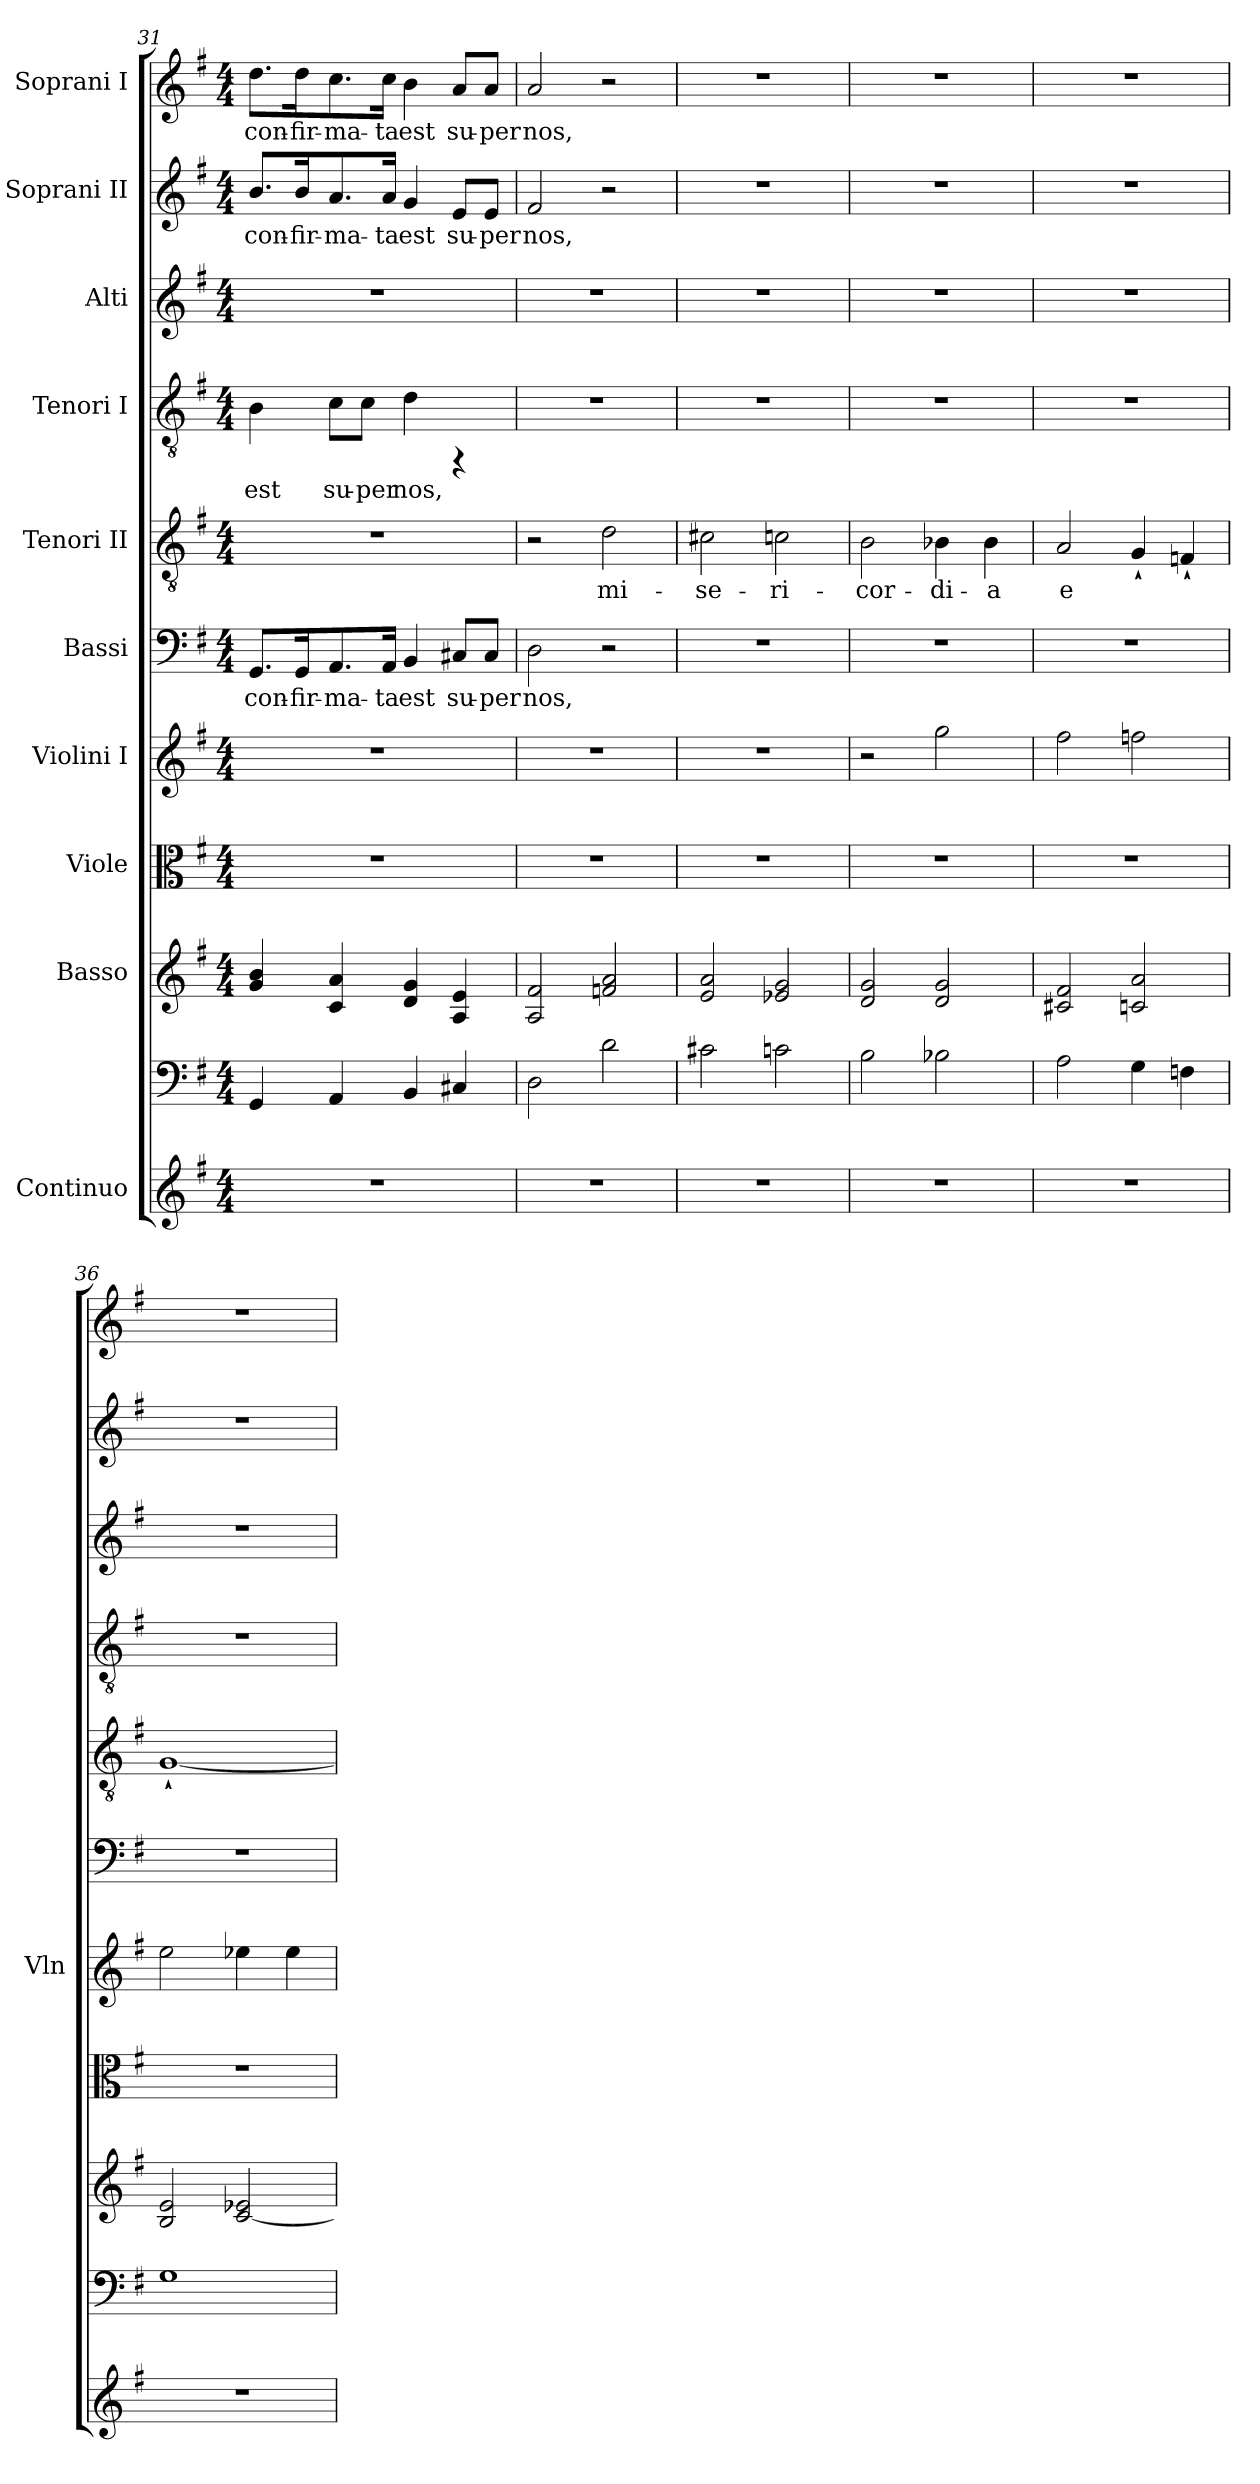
**kern	**kern	**kern	**kern	**kern	**kern	**text	**kern	**text	**kern	**text	**kern	**kern	**text	**kern	**text
*part10	*part10	*part9	*part8	*part7	*part6	*part6	*part5	*part5	*part4	*part4	*part3	*part2	*part2	*part1	*part1
*staff11	*staff10	*staff9	*staff8	*staff7	*staff6	*staff6	*staff5	*staff5	*staff4	*staff4	*staff3	*staff2	*staff2	*staff1	*staff1
*I"Continuo	*	*I"Basso	*I"Viole	*I"Violini I	*I"Bassi	*	*I"Tenori II	*	*I"Tenori I	*	*I"Alti	*I"Soprani II	*	*I"Soprani I	*
*	*	*	*	*I'Vln	*	*	*	*	*	*	*	*	*	*	*
!!LO:PB:g=z
*clefG2	*clefF4	*clefG2	*clefC3	*clefG2	*clefF4	*	*clefGv2	*	*clefGv2	*	*clefG2	*clefG2	*	*clefG2	*
*k[f#]	*k[f#]	*k[f#]	*k[f#]	*k[f#]	*k[f#]	*	*k[f#]	*	*k[f#]	*	*k[f#]	*k[f#]	*	*k[f#]	*
*G:	*G:	*G:	*G:	*G:	*G:	*	*G:	*	*G:	*	*G:	*G:	*	*G:	*
*M4/4	*M4/4	*M4/4	*M4/4	*M4/4	*M4/4	*	*M4/4	*	*M4/4	*	*M4/4	*M4/4	*	*M4/4	*
=31	=31	=31	=31	=31	=31	=31	=31	=31	=31	=31	=31	=31	=31	=31	=31
!	!	!	!	!	!	!LO:LY:b	!	!	!	!LO:LY:b	!	!	!LO:LY:b	!	!LO:LY:b
1r	4GG/	4b/ 4g/	1r	1r	8.GG/L	con-	1r	.	4B\	est	1r	8.b/L	con-	8.dd\L	con-
!	!	!	!	!	!	!LO:LY:b	!	!	!	!	!	!	!LO:LY:b	!	!LO:LY:b
.	.	.	.	.	16GG/	-fir-	.	.	.	.	.	16b/	-fir-	16dd\	-fir-
!	!	!	!	!	!	!LO:LY:b	!	!	!	!LO:LY:b	!	!	!LO:LY:b	!	!LO:LY:b
.	4AA/	4a/ 4c/	.	.	8.AA/	-ma-	.	.	8c\L	su-	.	8.a/	-ma-	8.cc\	-ma-
!	!	!	!	!	!	!	!	!	!	!LO:LY:b	!	!	!	!	!
.	.	.	.	.	.	.	.	.	8c\J	-per	.	.	.	.	.
!	!	!	!	!	!	!LO:LY:b	!	!	!	!	!	!	!LO:LY:b	!	!LO:LY:b
.	.	.	.	.	16AA/J	-ta	.	.	.	.	.	16a/J	-ta	16cc\J	-ta
!	!	!	!	!	!	!LO:LY:b	!	!	!	!LO:LY:b	!	!	!LO:LY:b	!	!LO:LY:b
.	4BB/	4g/ 4d/	.	.	4BB/	est	.	.	4d\	nos,	.	4g/	est	4b\	est
!	!	!	!	!	!	!LO:LY:b	!	!	!	!	!	!	!LO:LY:b	!	!LO:LY:b
.	4C#X/	4e/ 4A/	.	.	8C#X/L	su-	.	.	4rFF	.	.	8e/L	su-	8a/L	su-
!	!	!	!	!	!	!LO:LY:b	!	!	!	!	!	!	!LO:LY:b	!	!LO:LY:b
.	.	.	.	.	8C#/J	-per	.	.	.	.	.	8e/J	-per	8a/J	-per
=32	=32	=32	=32	=32	=32	=32	=32	=32	=32	=32	=32	=32	=32	=32	=32
!	!	!	!	!	!	!LO:LY:b	!	!	!	!	!	!	!LO:LY:b	!	!LO:LY:b
1r	2D\	2f#/ 2A/	1r	1r	2D\	nos,	2r	.	1r	.	1r	2f#/	nos,	2a/	nos,
!	!	!	!	!	!	!	!	!LO:LY:b	!	!	!	!	!	!	!
.	2d\	2a/ 2fn/	.	.	2r	.	2d\	mi-	.	.	.	2r	.	2r	.
=33	=33	=33	=33	=33	=33	=33	=33	=33	=33	=33	=33	=33	=33	=33	=33
!	!	!	!	!	!	!	!	!LO:LY:b	!	!	!	!	!	!	!
1r	2c#X\	2a/ 2e/	1r	1r	1r	.	2c#X\	-se-	1r	.	1r	1r	.	1r	.
!	!	!	!	!	!	!	!	!LO:LY:b	!	!	!	!	!	!	!
.	2cn\	2g/ 2e-X/	.	.	.	.	2cn\	-ri-	.	.	.	.	.	.	.
=34	=34	=34	=34	=34	=34	=34	=34	=34	=34	=34	=34	=34	=34	=34	=34
!	!	!	!	!	!	!	!	!LO:LY:b	!	!	!	!	!	!	!
1r	2B\	2g/ 2d/	1r	2r	1r	.	2B\	-cor-	1r	.	1r	1r	.	1r	.
!	!	!	!	!	!	!	!	!LO:LY:b	!	!	!	!	!	!	!
.	2B-X\	2g/ 2d/	.	2gg\	.	.	4B-X\	-di-	.	.	.	.	.	.	.
!	!	!	!	!	!	!	!	!LO:LY:b	!	!	!	!	!	!	!
.	.	.	.	.	.	.	4B-\	-a	.	.	.	.	.	.	.
=35	=35	=35	=35	=35	=35	=35	=35	=35	=35	=35	=35	=35	=35	=35	=35
!	!	!	!	!	!	!	!	!LO:LY:b	!	!	!	!	!	!	!
1r	2A\	2f#/ 2c#X/	1r	2ff#\	1r	.	2A/	e-	1r	.	1r	1r	.	1r	.
!	!	!	!	!	!	!	!	!LO:LY:b	!	!	!	!	!	!	!
.	4G\	2a/ 2cn/	.	2ffn\	.	.	4G`</	--	.	.	.	.	.	.	.
!	!	!	!	!	!	!	!	!LO:LY:b	!	!	!	!	!	!	!
.	4Fn\	.	.	.	.	.	4Fn`</	--	.	.	.	.	.	.	.
=36	=36	=36	=36	=36	=36	=36	=36	=36	=36	=36	=36	=36	=36	=36	=36
1r	1G	2e/ 2B/	1r	2ee\	1r	.	[<1G`<	.	1r	.	1r	1r	.	1r	.
.	.	2e-X/ [<2c/	.	4ee-X\	.	.	.	.	.	.	.	.	.	.	.
.	.	.	.	4ee-\	.	.	.	.	.	.	.	.	.	.	.
=	=	=	=	=	=	=	=	=	=	=	=	=	=	=	=
*-	*-	*-	*-	*-	*-	*-	*-	*-	*-	*-	*-	*-	*-	*-	*-
